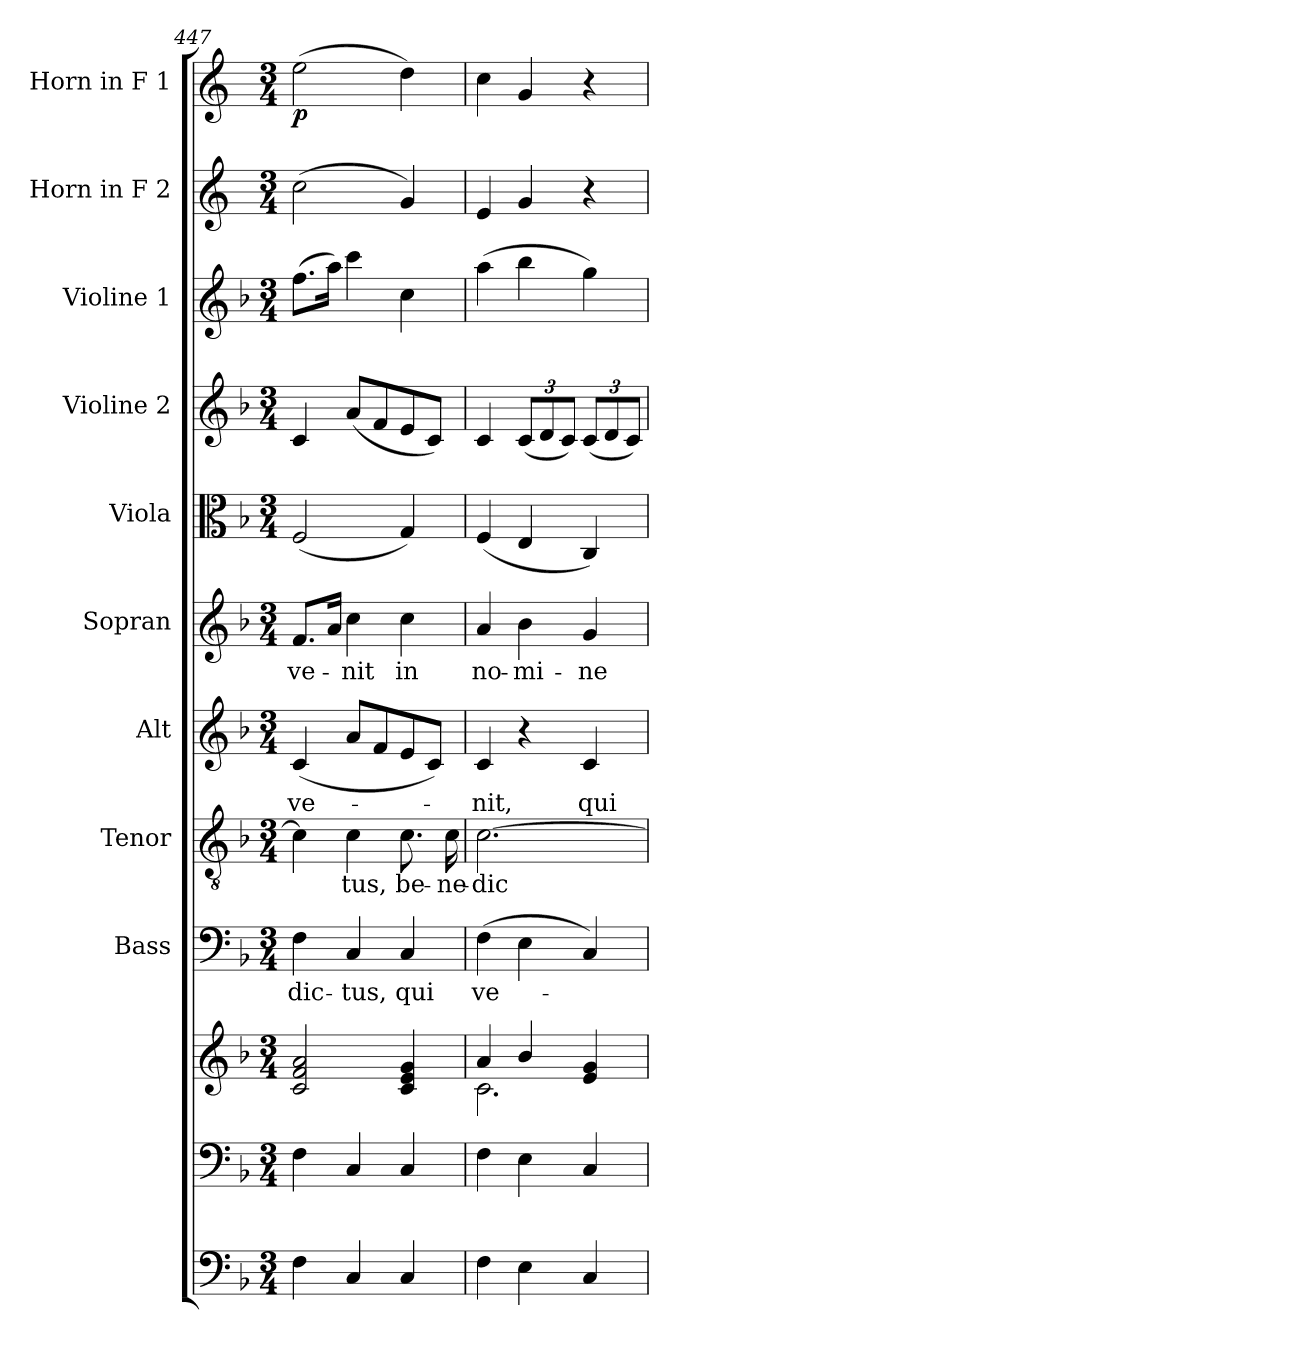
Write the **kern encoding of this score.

**kern	**kern	**kern	**kern	**text	**kern	**text	**kern	**text	**kern	**text	**kern	**kern	**kern	**kern	**kern	**dynam
*part11	*part10	*part10	*part9	*part9	*part8	*part8	*part7	*part7	*part6	*part6	*part5	*part4	*part3	*part2	*part1	*part1
*staff12	*staff11	*staff10	*staff9	*staff9	*staff8	*staff8	*staff7	*staff7	*staff6	*staff6	*staff5	*staff4	*staff3	*staff2	*staff1	*staff1
*	*	*	*I"Bass	*	*I"Tenor	*	*I"Alt	*	*I"Sopran	*	*I"Viola	*I"Violine 2	*I"Violine 1	*I"Horn in F 2	*I"Horn in F 1	*
*	*	*	*I'B.	*	*I'T.	*	*I'A.	*	*I'S.	*	*I'Vla.	*I'Vl. 2	*I'Vl. 1	*	*	*
*clefF4	*clefF4	*clefG2	*clefF4	*	*clefGv2	*	*clefG2	*	*clefG2	*	*clefC3	*clefG2	*clefG2	*clefG2	*clefG2	*
*ITrd7c12	*	*	*	*	*	*	*	*	*	*	*	*	*	*ITrd4c7	*ITrd4c7	*
*k[b-]	*k[b-]	*k[b-]	*k[b-]	*	*k[b-]	*	*k[b-]	*	*k[b-]	*	*k[b-]	*k[b-]	*k[b-]	*k[b-]	*k[b-]	*
*F:	*F:	*F:	*F:	*	*F:	*	*F:	*	*F:	*	*F:	*F:	*F:	*F:	*F:	*
*M3/4	*M3/4	*M3/4	*M3/4	*	*M3/4	*	*M3/4	*	*M3/4	*	*M3/4	*M3/4	*M3/4	*M3/4	*M3/4	*
=447	=447	=447	=447	=447	=447	=447	=447	=447	=447	=447	=447	=447	=447	=447	=447	=447
!	!	!	!	!LO:LY:b	!	!	!	!LO:LY:b	!	!LO:LY:b	!	!	!	!	!	!LO:DY:b
4FF\	4F\	2c/ 2f/ 2a/	4F\	-dic-	4c\]	.	(<4c/	ve-	8.f/L	ve-	(<2F/	4c/	(>8.ff\L	(>2f\	(>2a\	p
.	.	.	.	.	.	.	.	.	16a/Jk	.	.	.	16aa\Jk)	.	.	.
!	!	!	!	!LO:LY:b	!	!LO:LY:b	!	!	!	!LO:LY:b	!	!	!	!	!	!
4CC/	4C/	.	4C/	-tus,	4c\	-tus,	8a/L	.	4cc\	-nit	.	(<8a/L	4ccc\	.	.	.
.	.	.	.	.	.	.	8f/	.	.	.	.	8f/	.	.	.	.
!	!	!	!	!LO:LY:b	!	!LO:LY:b	!	!	!	!LO:LY:b	!	!	!	!	!	!
4CC/	4C/	4c/ 4e/ 4g/	4C/	qui	8.c\	be-	8e/	.	4cc\	in	4G/)	8e/	4cc\	4c/)	4g\)	.
.	.	.	.	.	.	.	8c/J)	.	.	.	.	8c/J)	.	.	.	.
!	!	!	!	!	!	!LO:LY:b	!	!	!	!	!	!	!	!	!	!
.	.	.	.	.	16c\	-ne-	.	.	.	.	.	.	.	.	.	.
=448	=448	=448	=448	=448	=448	=448	=448	=448	=448	=448	=448	=448	=448	=448	=448	=448
*	*	*^	*	*	*	*	*	*	*	*	*	*	*	*	*	*
!	!	!	!	!	!LO:LY:b	!	!LO:LY:b	!	!LO:LY:b	!	!LO:LY:b	!	!	!	!	!	!
4FF\	4F\	4a/	2.c\	(>4F\	ve-	[2.c\	-dic-	4c/	-nit,	4a/	no-	(<4F/	4c/	(>4aa\	4A/	4f\	.
!	!	!	!	!	!	!	!	!	!	!	!LO:LY:b	!	!	!	!	!	!
*	*	*	*	*	*	*	*	*	*	*	*	*	*Xbrackettup	*	*	*	*
4EE\	4E\	4b-/	.	4E\	.	.	.	4r	.	4b-\	-mi-	4E/	(<12c/L	4bb-\	4c/	4c/	.
.	.	.	.	.	.	.	.	.	.	.	.	.	12d/	.	.	.	.
.	.	.	.	.	.	.	.	.	.	.	.	.	12c/J)	.	.	.	.
!	!	!	!	!	!	!	!	!	!LO:LY:b	!	!LO:LY:b	!	!	!	!	!	!
4CC/	4C/	4e/ 4g/	.	4C/)	.	.	.	4c/	qui	4g/	-ne	4C/)	(<12c/L	4gg\)	4r	4r	.
.	.	.	.	.	.	.	.	.	.	.	.	.	12d/	.	.	.	.
.	.	.	.	.	.	.	.	.	.	.	.	.	12c/J)	.	.	.	.
*	*	*v	*v	*	*	*	*	*	*	*	*	*	*	*	*	*	*
=	=	=	=	=	=	=	=	=	=	=	=	=	=	=	=	=
*-	*-	*-	*-	*-	*-	*-	*-	*-	*-	*-	*-	*-	*-	*-	*-	*-
